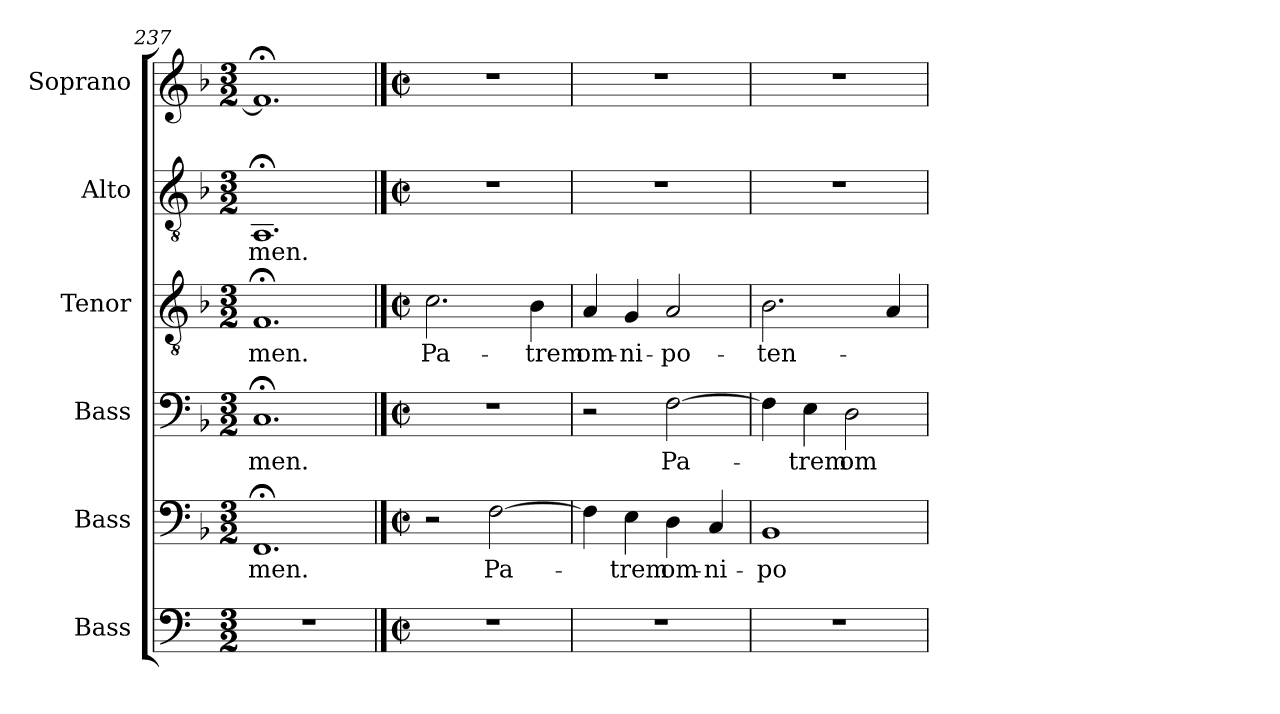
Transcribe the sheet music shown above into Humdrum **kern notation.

**kern	**kern	**text	**kern	**text	**kern	**text	**kern	**text	**kern
*part6	*part5	*part5	*part4	*part4	*part3	*part3	*part2	*part2	*part1
*staff6	*staff5	*staff5	*staff4	*staff4	*staff3	*staff3	*staff2	*staff2	*staff1
*I"Bass	*I"Bass	*	*I"Bass	*	*I"Tenor	*	*I"Alto	*	*I"Soprano
*I'B.	*I'B.	*	*I'B.	*	*I'T.	*	*I'A.	*	*I'S.
*clefF4	*clefF4	*	*clefF4	*	*clefGv2	*	*clefGv2	*	*clefG2
*	*	*	*	*	*ITrd7c12	*	*	*	*
*k[]	*k[b-]	*	*k[b-]	*	*k[b-]	*	*k[b-]	*	*k[b-]
*C:	*F:	*	*F:	*	*F:	*	*F:	*	*F:
*M3/2	*M3/2	*	*M3/2	*	*M3/2	*	*M3/2	*	*M3/2
=237	=237	=237	=237	=237	=237	=237	=237	=237	=237
!LO:N:vis=1	!	!	!	!	!	!	!	!	!
!	!	!LO:LY:b:color=#000000	!	!	!	!	!	!	!
!	!	!	!	!LO:LY:b:color=#000000	!	!	!	!	!
!	!	!	!	!	!	!LO:LY:b:color=#000000	!	!	!
!	!	!	!	!	!	!	!	!LO:LY:b:color=#000000	!
1.r	1.FF;i	-men.	1.C;i	-men.	1.FF;i	-men.	1.AA;i	-men.	1.f;i]
!!LO:PB:g=z
==238	==238	==238	==238	==238	==238	==238	==238	==238	==238
*M2/2	*M2/2	*	*M2/2	*	*M2/2	*	*M2/2	*	*M2/2
*met(c|)	*met(c|)	*	*met(c|)	*	*met(c|)	*	*met(c|)	*	*met(c|)
!	!	!	!	!	!	!LO:LY:b:color=#000000	!	!	!
1r	2r	.	1r	.	2.Ci\	Pa-	1r	.	1r
!	!	!LO:LY:b:color=#000000	!	!	!	!	!	!	!
.	[2Fi\	Pa-	.	.	.	.	.	.	.
!	!	!	!	!	!	!LO:LY:b:color=#000000	!	!	!
.	.	.	.	.	4BB-i\	-trem	.	.	.
=239	=239	=239	=239	=239	=239	=239	=239	=239	=239
!	!	!	!	!	!	!LO:LY:b:color=#000000	!	!	!
1r	4Fi\]	.	2r	.	4AAi/	om-	1r	.	1r
!	!	!LO:LY:b:color=#000000	!	!	!	!	!	!	!
!	!	!	!	!	!	!LO:LY:b:color=#000000	!	!	!
.	4Ei\	-trem	.	.	4GGi/	-ni-	.	.	.
!	!	!LO:LY:b:color=#000000	!	!	!	!	!	!	!
!	!	!	!	!LO:LY:b:color=#000000	!	!	!	!	!
!	!	!	!	!	!	!LO:LY:b:color=#000000	!	!	!
.	4Di\	om-	[2Fi\	Pa-	2AAi/	-po-	.	.	.
!	!	!LO:LY:b:color=#000000	!	!	!	!	!	!	!
.	4Ci/	-ni-	.	.	.	.	.	.	.
=240	=240	=240	=240	=240	=240	=240	=240	=240	=240
!	!	!LO:LY:b:color=#000000	!	!	!	!	!	!	!
!	!	!	!	!	!	!LO:LY:b:color=#000000	!	!	!
1r	1BB-i	-po-	4Fi\]	.	2.BB-i\	-ten-	1r	.	1r
!	!	!	!	!LO:LY:b:color=#000000	!	!	!	!	!
.	.	.	4Ei\	-trem	.	.	.	.	.
!	!	!	!	!LO:LY:b:color=#000000	!	!	!	!	!
.	.	.	2Di\	om-	.	.	.	.	.
.	.	.	.	.	4AAi/	.	.	.	.
=	=	=	=	=	=	=	=	=	=
*-	*-	*-	*-	*-	*-	*-	*-	*-	*-
